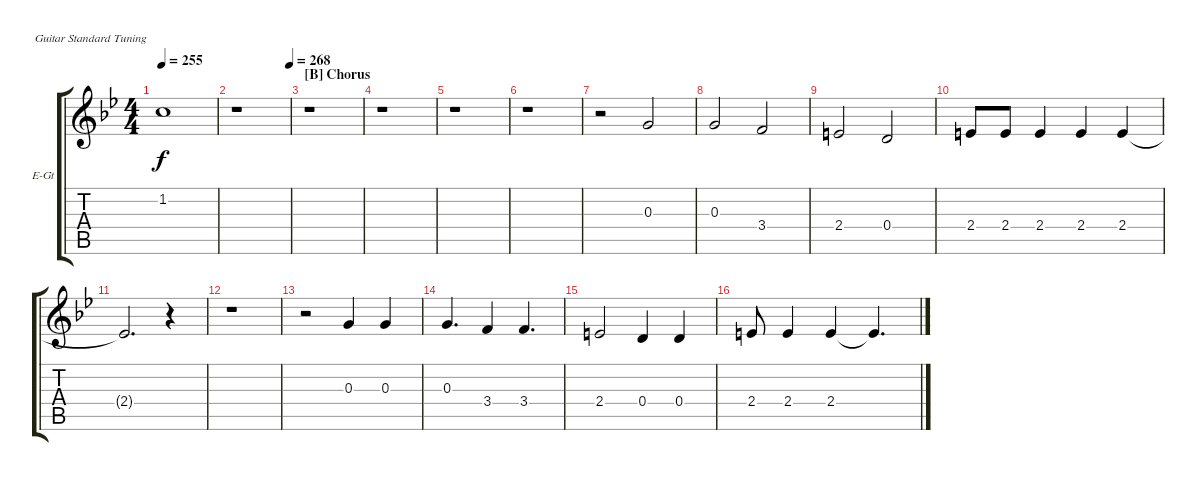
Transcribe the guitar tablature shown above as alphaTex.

\defaultSystemsLayout 4
\bracketExtendMode groupsimilarinstruments
\firstSystemTrackNameOrientation horizontal
\otherSystemsTrackNameOrientation horizontal
\track ("Art's Voice" "E-Gt") {instrument electricguitarclean}
\staff {score tabs}
\tuning (E4 B3 G3 D3 A2 E2)
\ts (4 4)
\tempo 255
\clef g2
\ks gminor
1.2{t}.1{dy f} |
\tempo (268 1)
r.1 |
\section ("B" "Chorus")
r.1 |
r.1 |
r.1 |
r.1 |
r.2 0.3.2 |
0.3.2 3.4.2 |
2.4.2 0.4.2 |
2.4.8 2.4.8 2.4.4 2.4.4 2.4.4 |
2.4{t}.2{d} r.4 |
r.1 |
r.2 0.3.4 0.3.4 |
0.3.4{d} 3.4.4 3.4.4{d} |
2.4.2 0.4.4 0.4.4 |
2.4.8 2.4.4 2.4.4 2.4{t}.4{d}
